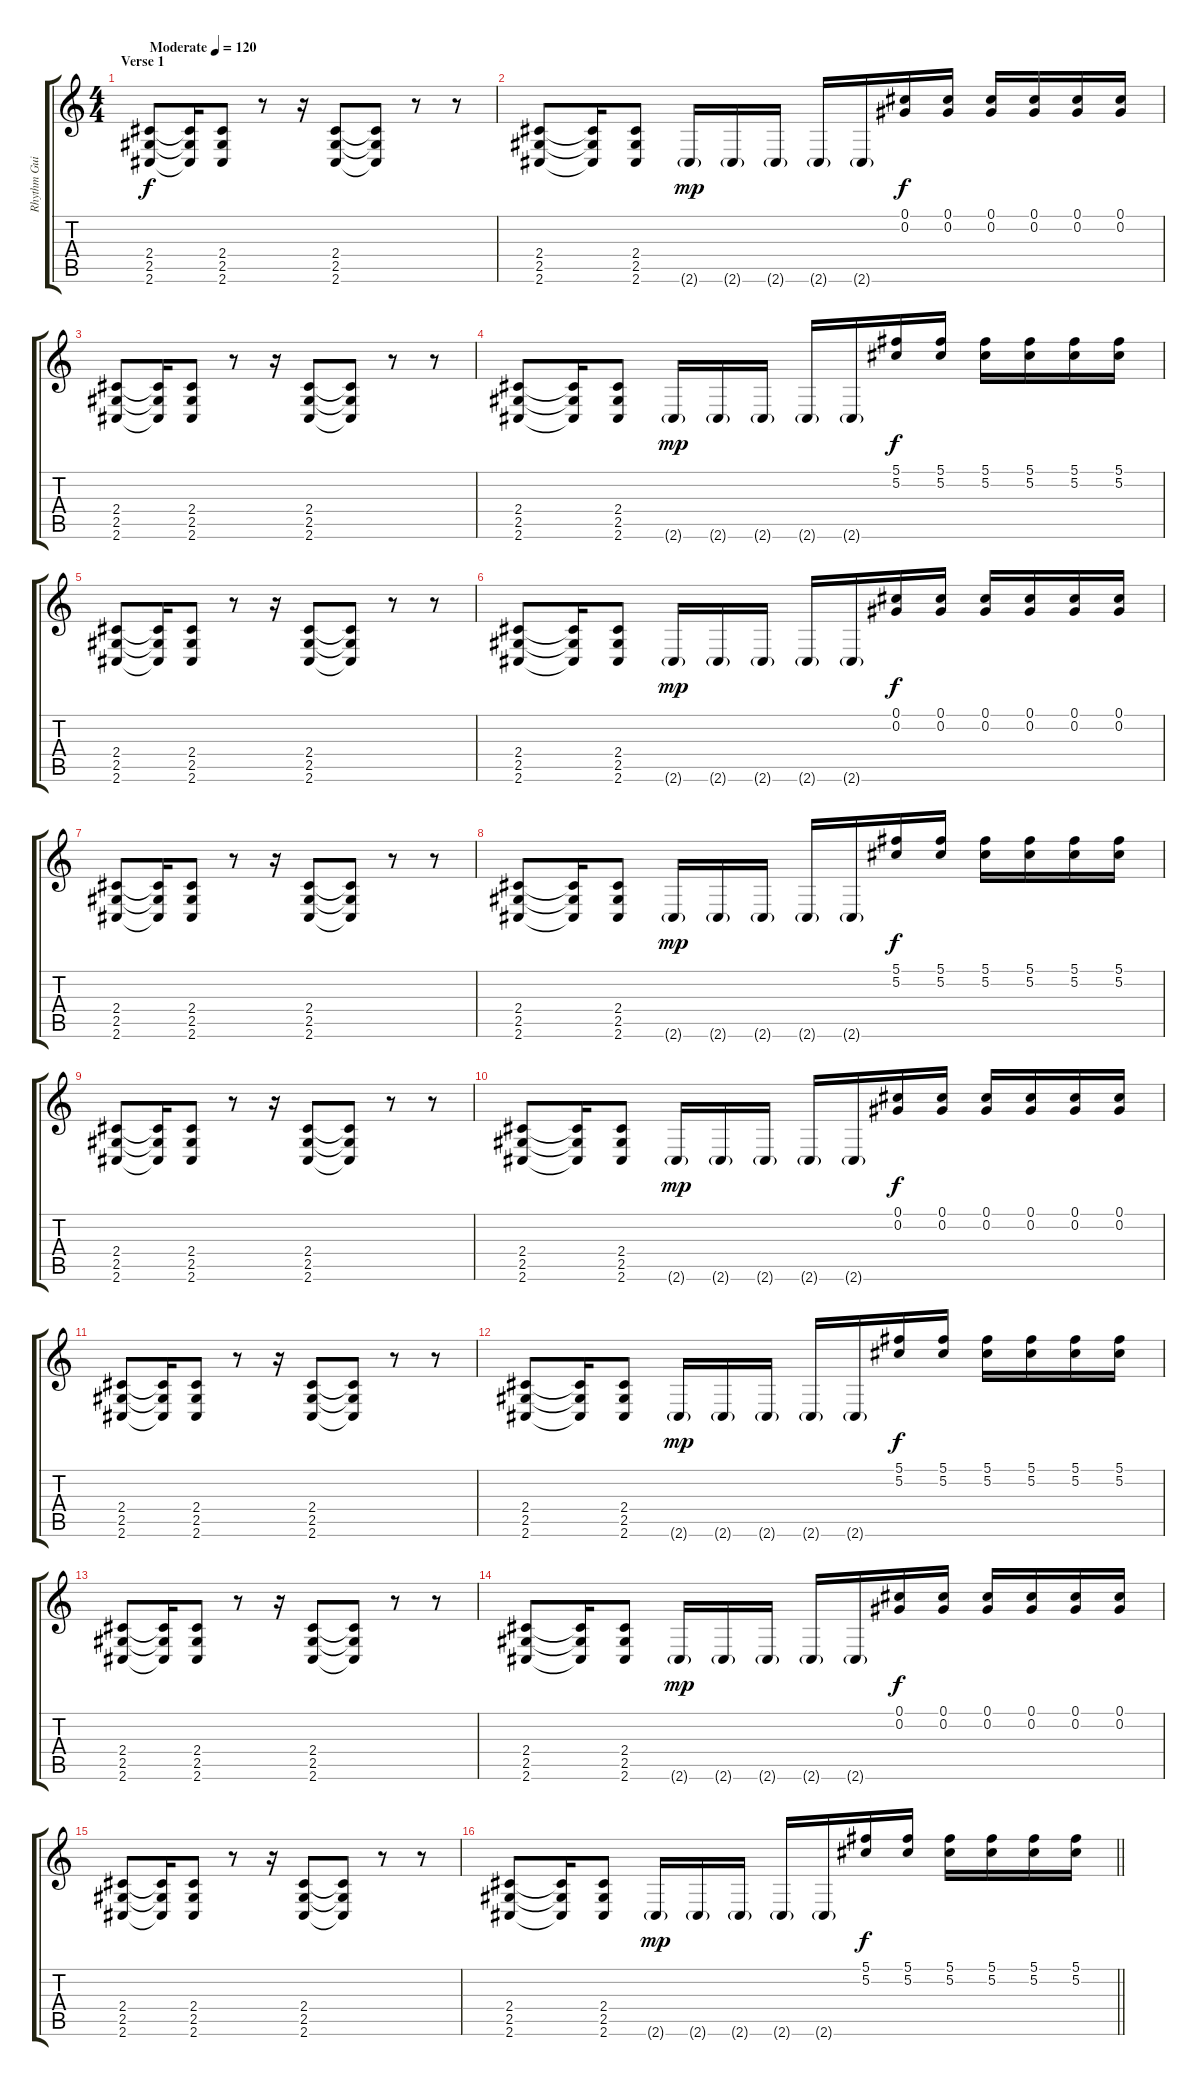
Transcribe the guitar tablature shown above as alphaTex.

\track ("Rhythm Guitar" "Rhythm Gui") {instrument distortionguitar}
\staff {score tabs}
\tuning (Db4 Ab3 E3 B2 Gb2 B1) {hide}
\ts (4 4)
\section ("" "Verse 1")
\tempo (120 "Moderate")
\clef g2
\ks c
(2.4 2.5 2.6).8{dy f instrument distortionguitar} (2.4{t} 2.5{t} 2.6{t}).16 (2.4 2.5 2.6).8 r.8 r.16 (2.4 2.5 2.6).8 (2.4{t} 2.5{t} 2.6{t}).8 r.8 r.8 |
(2.4 2.5 2.6).8 (2.4{t} 2.5{t} 2.6{t}).16 (2.4 2.5 2.6).8 2.6{g}.16{dy mp} 2.6{g}.16 2.6{g}.16 2.6{g}.16 2.6{g}.16 (0.1 0.2).16{dy f} (0.1 0.2).16 (0.1 0.2).16 (0.1 0.2).16 (0.1 0.2).16 (0.1 0.2).16 |
(2.4 2.5 2.6).8 (2.4{t} 2.5{t} 2.6{t}).16 (2.4 2.5 2.6).8 r.8 r.16 (2.4 2.5 2.6).8 (2.4{t} 2.5{t} 2.6{t}).8 r.8 r.8 |
(2.4 2.5 2.6).8 (2.4{t} 2.5{t} 2.6{t}).16 (2.4 2.5 2.6).8 2.6{g}.16{dy mp} 2.6{g}.16 2.6{g}.16 2.6{g}.16 2.6{g}.16 (5.1 5.2).16{dy f} (5.1 5.2).16 (5.1 5.2).16 (5.1 5.2).16 (5.1 5.2).16 (5.1 5.2).16 |
(2.4 2.5 2.6).8 (2.4{t} 2.5{t} 2.6{t}).16 (2.4 2.5 2.6).8 r.8 r.16 (2.4 2.5 2.6).8 (2.4{t} 2.5{t} 2.6{t}).8 r.8 r.8 |
(2.4 2.5 2.6).8 (2.4{t} 2.5{t} 2.6{t}).16 (2.4 2.5 2.6).8 2.6{g}.16{dy mp} 2.6{g}.16 2.6{g}.16 2.6{g}.16 2.6{g}.16 (0.1 0.2).16{dy f} (0.1 0.2).16 (0.1 0.2).16 (0.1 0.2).16 (0.1 0.2).16 (0.1 0.2).16 |
(2.4 2.5 2.6).8 (2.4{t} 2.5{t} 2.6{t}).16 (2.4 2.5 2.6).8 r.8 r.16 (2.4 2.5 2.6).8 (2.4{t} 2.5{t} 2.6{t}).8 r.8 r.8 |
(2.4 2.5 2.6).8 (2.4{t} 2.5{t} 2.6{t}).16 (2.4 2.5 2.6).8 2.6{g}.16{dy mp} 2.6{g}.16 2.6{g}.16 2.6{g}.16 2.6{g}.16 (5.1 5.2).16{dy f} (5.1 5.2).16 (5.1 5.2).16 (5.1 5.2).16 (5.1 5.2).16 (5.1 5.2).16 |
(2.4 2.5 2.6).8 (2.4{t} 2.5{t} 2.6{t}).16 (2.4 2.5 2.6).8 r.8 r.16 (2.4 2.5 2.6).8 (2.4{t} 2.5{t} 2.6{t}).8 r.8 r.8 |
(2.4 2.5 2.6).8 (2.4{t} 2.5{t} 2.6{t}).16 (2.4 2.5 2.6).8 2.6{g}.16{dy mp} 2.6{g}.16 2.6{g}.16 2.6{g}.16 2.6{g}.16 (0.1 0.2).16{dy f} (0.1 0.2).16 (0.1 0.2).16 (0.1 0.2).16 (0.1 0.2).16 (0.1 0.2).16 |
(2.4 2.5 2.6).8 (2.4{t} 2.5{t} 2.6{t}).16 (2.4 2.5 2.6).8 r.8 r.16 (2.4 2.5 2.6).8 (2.4{t} 2.5{t} 2.6{t}).8 r.8 r.8 |
(2.4 2.5 2.6).8 (2.4{t} 2.5{t} 2.6{t}).16 (2.4 2.5 2.6).8 2.6{g}.16{dy mp} 2.6{g}.16 2.6{g}.16 2.6{g}.16 2.6{g}.16 (5.1 5.2).16{dy f} (5.1 5.2).16 (5.1 5.2).16 (5.1 5.2).16 (5.1 5.2).16 (5.1 5.2).16 |
(2.4 2.5 2.6).8 (2.4{t} 2.5{t} 2.6{t}).16 (2.4 2.5 2.6).8 r.8 r.16 (2.4 2.5 2.6).8 (2.4{t} 2.5{t} 2.6{t}).8 r.8 r.8 |
(2.4 2.5 2.6).8 (2.4{t} 2.5{t} 2.6{t}).16 (2.4 2.5 2.6).8 2.6{g}.16{dy mp} 2.6{g}.16 2.6{g}.16 2.6{g}.16 2.6{g}.16 (0.1 0.2).16{dy f} (0.1 0.2).16 (0.1 0.2).16 (0.1 0.2).16 (0.1 0.2).16 (0.1 0.2).16 |
(2.4 2.5 2.6).8 (2.4{t} 2.5{t} 2.6{t}).16 (2.4 2.5 2.6).8 r.8 r.16 (2.4 2.5 2.6).8 (2.4{t} 2.5{t} 2.6{t}).8 r.8 r.8 |
\barLineRight lightlight
(2.4 2.5 2.6).8 (2.4{t} 2.5{t} 2.6{t}).16 (2.4 2.5 2.6).8 2.6{g}.16{dy mp} 2.6{g}.16 2.6{g}.16 2.6{g}.16 2.6{g}.16 (5.1 5.2).16{dy f} (5.1 5.2).16 (5.1 5.2).16 (5.1 5.2).16 (5.1 5.2).16 (5.1 5.2).16
